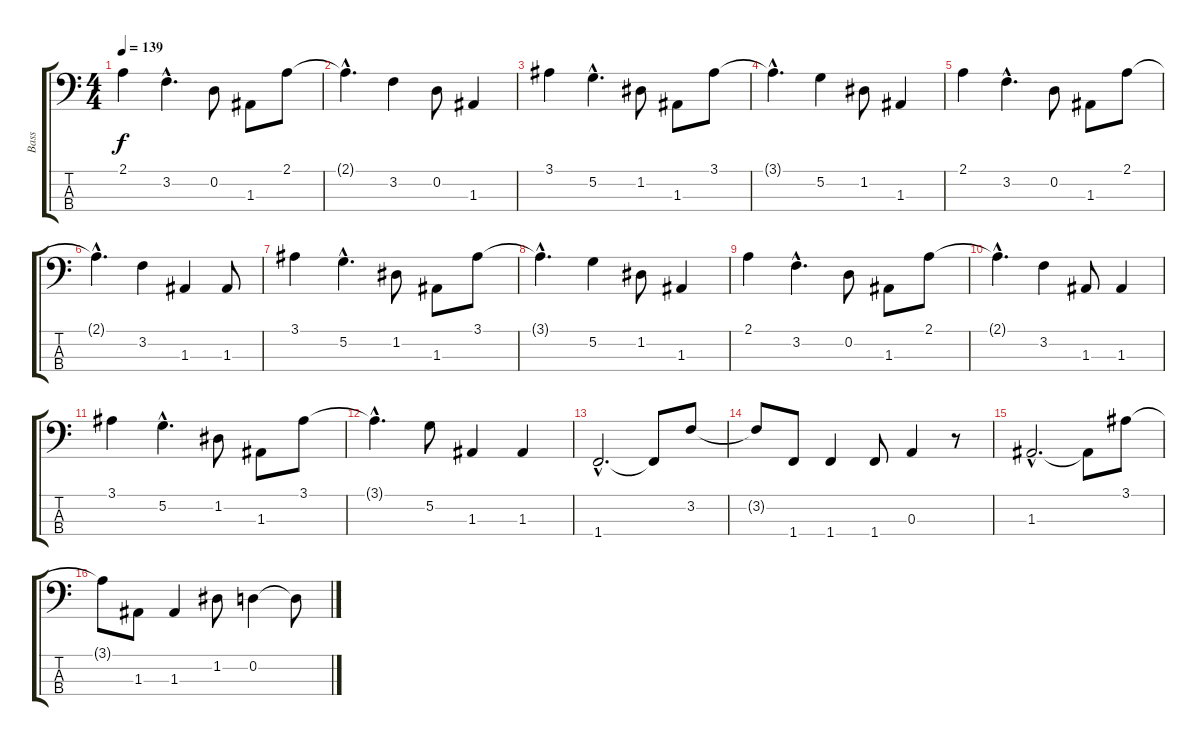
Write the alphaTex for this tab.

\track ("Bass" "Bass") {instrument acousticbass}
\staff {score tabs}
\tuning (G2 D2 A1 E1) {hide}
\ts (4 4)
\tempo 139
\clef f4
\ks c
2.1.4{dy f} 3.2{hac}.4{d} 0.2.8 1.3.8 2.1.8 |
2.1{hac t}.4{d} 3.2.4 0.2.8 1.3.4 |
3.1.4 5.2{hac}.4{d} 1.2.8 1.3.8 3.1.8 |
3.1{hac t}.4{d} 5.2.4 1.2.8 1.3.4 |
2.1.4 3.2{hac}.4{d} 0.2.8 1.3.8 2.1.8 |
2.1{hac t}.4{d} 3.2.4 1.3.4 1.3.8 |
3.1.4 5.2{hac}.4{d} 1.2.8 1.3.8 3.1.8 |
3.1{hac t}.4{d} 5.2.4 1.2.8 1.3.4 |
2.1.4 3.2{hac}.4{d} 0.2.8 1.3.8 2.1.8 |
2.1{hac t}.4{d} 3.2.4 1.3.8 1.3.4 |
3.1.4 5.2{hac}.4{d} 1.2.8 1.3.8 3.1.8 |
3.1{hac t}.4{d} 5.2.8 1.3.4 1.3.4 |
1.4{hac}.2{d} 1.4{t}.8 3.2.8 |
3.2{t}.8 1.4.8 1.4.4 1.4.8 0.3.4 r.8 |
1.3{hac}.2{d} 1.3{t}.8 3.1.8 |
3.1{t}.8 1.3.8 1.3.4 1.2.8 0.2.4 0.2{t}.8
